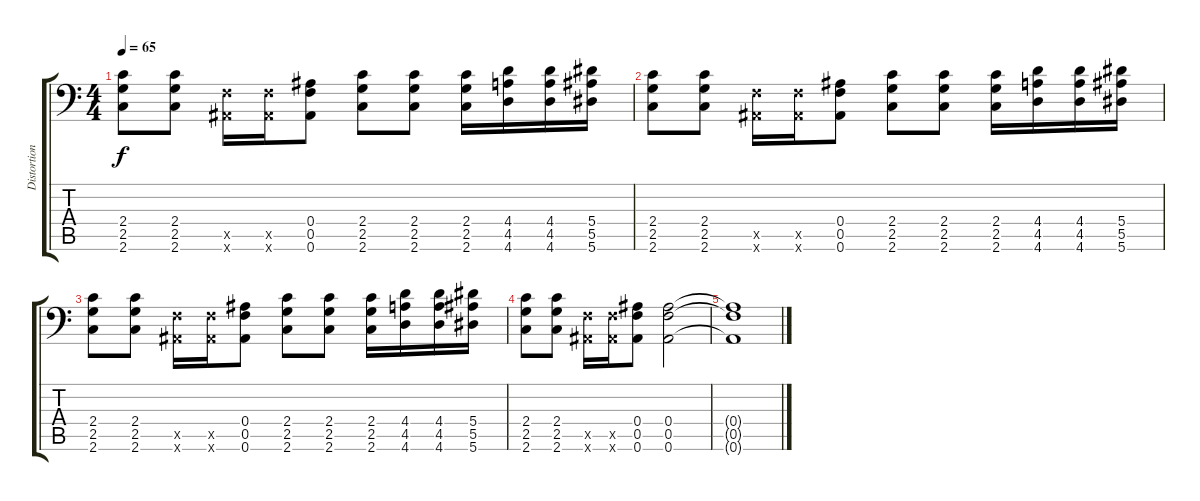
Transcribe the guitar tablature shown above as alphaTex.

\track ("Distortion 2" "Distortion") {instrument distortionguitar}
\staff {score tabs}
\tuning (C4 G3 Eb3 Bb2 F2 Bb1) {hide}
\ts (4 4)
\tempo 65
\clef f4
\ks c
(2.4 2.5 2.6).8{dy f} (2.4 2.5 2.6).8 (0.5{x} 0.6{x}).16 (0.5{x} 0.6{x}).16 (0.4 0.5 0.6).8 (2.4 2.5 2.6).8 (2.4 2.5 2.6).8 (2.4 2.5 2.6).16 (4.4 4.5 4.6).16 (4.4 4.5 4.6).16 (5.4 5.5 5.6).16 |
(2.4 2.5 2.6).8 (2.4 2.5 2.6).8 (0.5{x} 0.6{x}).16 (0.5{x} 0.6{x}).16 (0.4 0.5 0.6).8 (2.4 2.5 2.6).8 (2.4 2.5 2.6).8 (2.4 2.5 2.6).16 (4.4 4.5 4.6).16 (4.4 4.5 4.6).16 (5.4 5.5 5.6).16 |
(2.4 2.5 2.6).8 (2.4 2.5 2.6).8 (0.5{x} 0.6{x}).16 (0.5{x} 0.6{x}).16 (0.4 0.5 0.6).8 (2.4 2.5 2.6).8 (2.4 2.5 2.6).8 (2.4 2.5 2.6).16 (4.4 4.5 4.6).16 (4.4 4.5 4.6).16 (5.4 5.5 5.6).16 |
(2.4 2.5 2.6).8 (2.4 2.5 2.6).8 (0.5{x} 0.6{x}).16 (0.5{x} 0.6{x}).16 (0.4 0.5 0.6).8 (0.4 0.5 0.6).2 |
(0.4{t} 0.5{t} 0.6{t}).1
